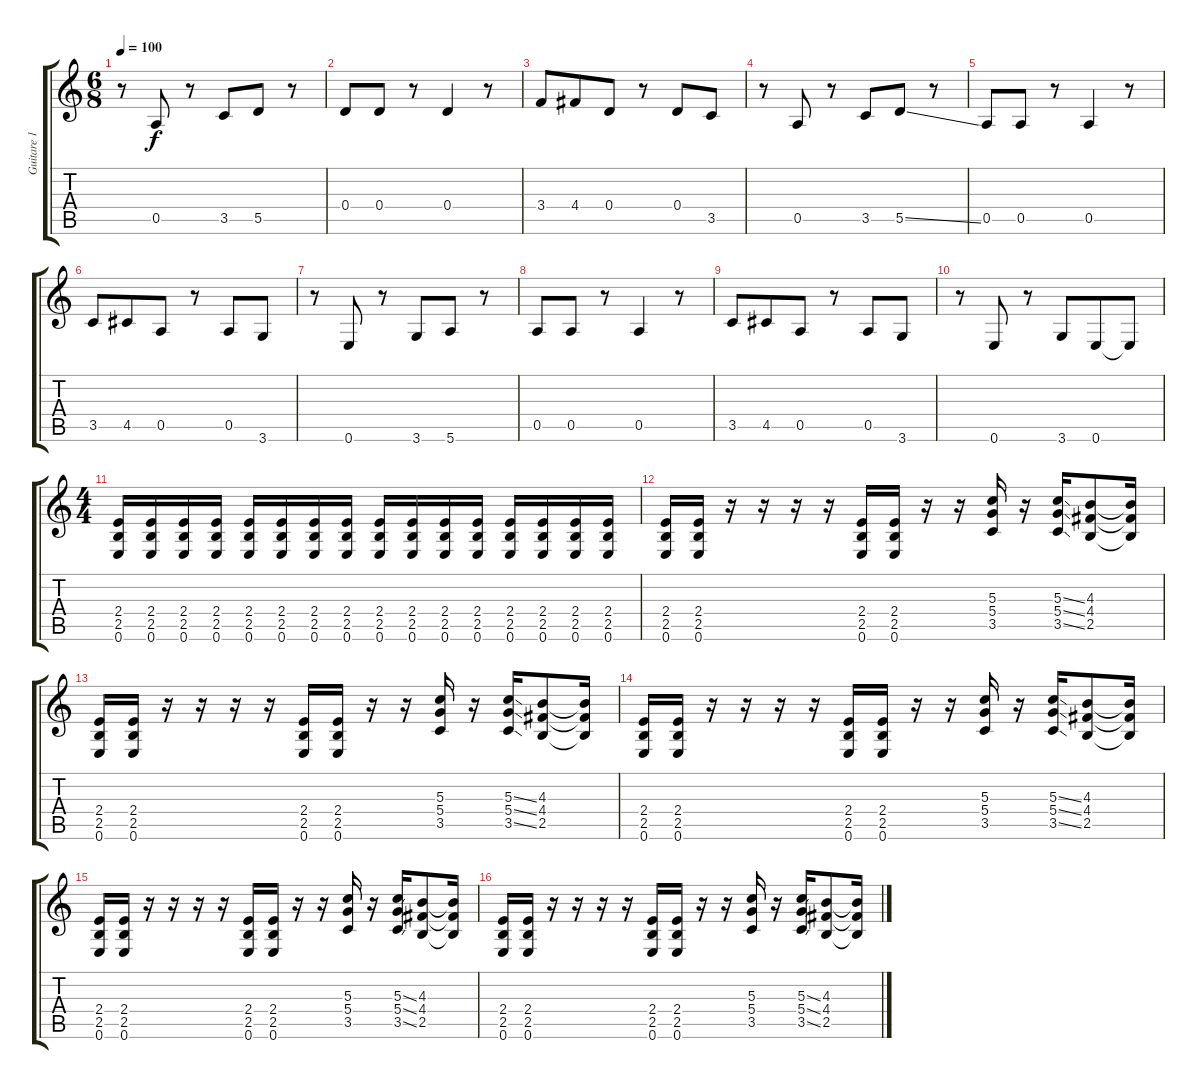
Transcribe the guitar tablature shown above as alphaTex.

\track ("Guitare 1" "Guitare 1") {instrument distortionguitar}
\staff {score tabs}
\tuning (E4 B3 G3 D3 A2 E2) {hide}
\ts (6 8)
\tempo 100
\clef g2
\ks c
r.8{dy f} 0.5.8 r.8 3.5.8 5.5.8 r.8 |
0.4.8 0.4.8 r.8 0.4.4 r.8 |
3.4.8 4.4.8 0.4.8 r.8 0.4.8 3.5.8 |
r.8 0.5.8 r.8 3.5.8 5.5{ss}.8 r.8 |
0.5.8 0.5.8 r.8 0.5.4 r.8 |
3.5.8 4.5.8 0.5.8 r.8 0.5.8 3.6.8 |
r.8 0.6.8 r.8 3.6.8 5.6.8 r.8 |
0.5.8 0.5.8 r.8 0.5.4 r.8 |
3.5.8 4.5.8 0.5.8 r.8 0.5.8 3.6.8 |
r.8 0.6.8 r.8 3.6.8 0.6.8 0.6{t}.8 |
\ts (4 4)
(2.4 2.5 0.6).16 (2.4 2.5 0.6).16 (2.4 2.5 0.6).16 (2.4 2.5 0.6).16 (2.4 2.5 0.6).16 (2.4 2.5 0.6).16 (2.4 2.5 0.6).16 (2.4 2.5 0.6).16 (2.4 2.5 0.6).16 (2.4 2.5 0.6).16 (2.4 2.5 0.6).16 (2.4 2.5 0.6).16 (2.4 2.5 0.6).16 (2.4 2.5 0.6).16 (2.4 2.5 0.6).16 (2.4 2.5 0.6).16 |
(2.4 2.5 0.6).16 (2.4 2.5 0.6).16 r.16 r.16 r.16 r.16 (2.4 2.5 0.6).16 (2.4 2.5 0.6).16 r.16 r.16 (5.3 5.4 3.5).16 r.16 (5.3{ss} 5.4{ss} 3.5{ss}).16 (4.3 4.4 2.5).8 (4.3{t} 4.4{t} 2.5{t}).16 |
(2.4 2.5 0.6).16 (2.4 2.5 0.6).16 r.16 r.16 r.16 r.16 (2.4 2.5 0.6).16 (2.4 2.5 0.6).16 r.16 r.16 (5.3 5.4 3.5).16 r.16 (5.3{ss} 5.4{ss} 3.5{ss}).16 (4.3 4.4 2.5).8 (4.3{t} 4.4{t} 2.5{t}).16 |
(2.4 2.5 0.6).16 (2.4 2.5 0.6).16 r.16 r.16 r.16 r.16 (2.4 2.5 0.6).16 (2.4 2.5 0.6).16 r.16 r.16 (5.3 5.4 3.5).16 r.16 (5.3{ss} 5.4{ss} 3.5{ss}).16 (4.3 4.4 2.5).8 (4.3{t} 4.4{t} 2.5{t}).16 |
(2.4 2.5 0.6).16 (2.4 2.5 0.6).16 r.16 r.16 r.16 r.16 (2.4 2.5 0.6).16 (2.4 2.5 0.6).16 r.16 r.16 (5.3 5.4 3.5).16 r.16 (5.3{ss} 5.4{ss} 3.5{ss}).16 (4.3 4.4 2.5).8 (4.3{t} 4.4{t} 2.5{t}).16 |
(2.4 2.5 0.6).16 (2.4 2.5 0.6).16 r.16 r.16 r.16 r.16 (2.4 2.5 0.6).16 (2.4 2.5 0.6).16 r.16 r.16 (5.3 5.4 3.5).16 r.16 (5.3{ss} 5.4{ss} 3.5{ss}).16 (4.3 4.4 2.5).8 (4.3{t} 4.4{t} 2.5{t}).16
